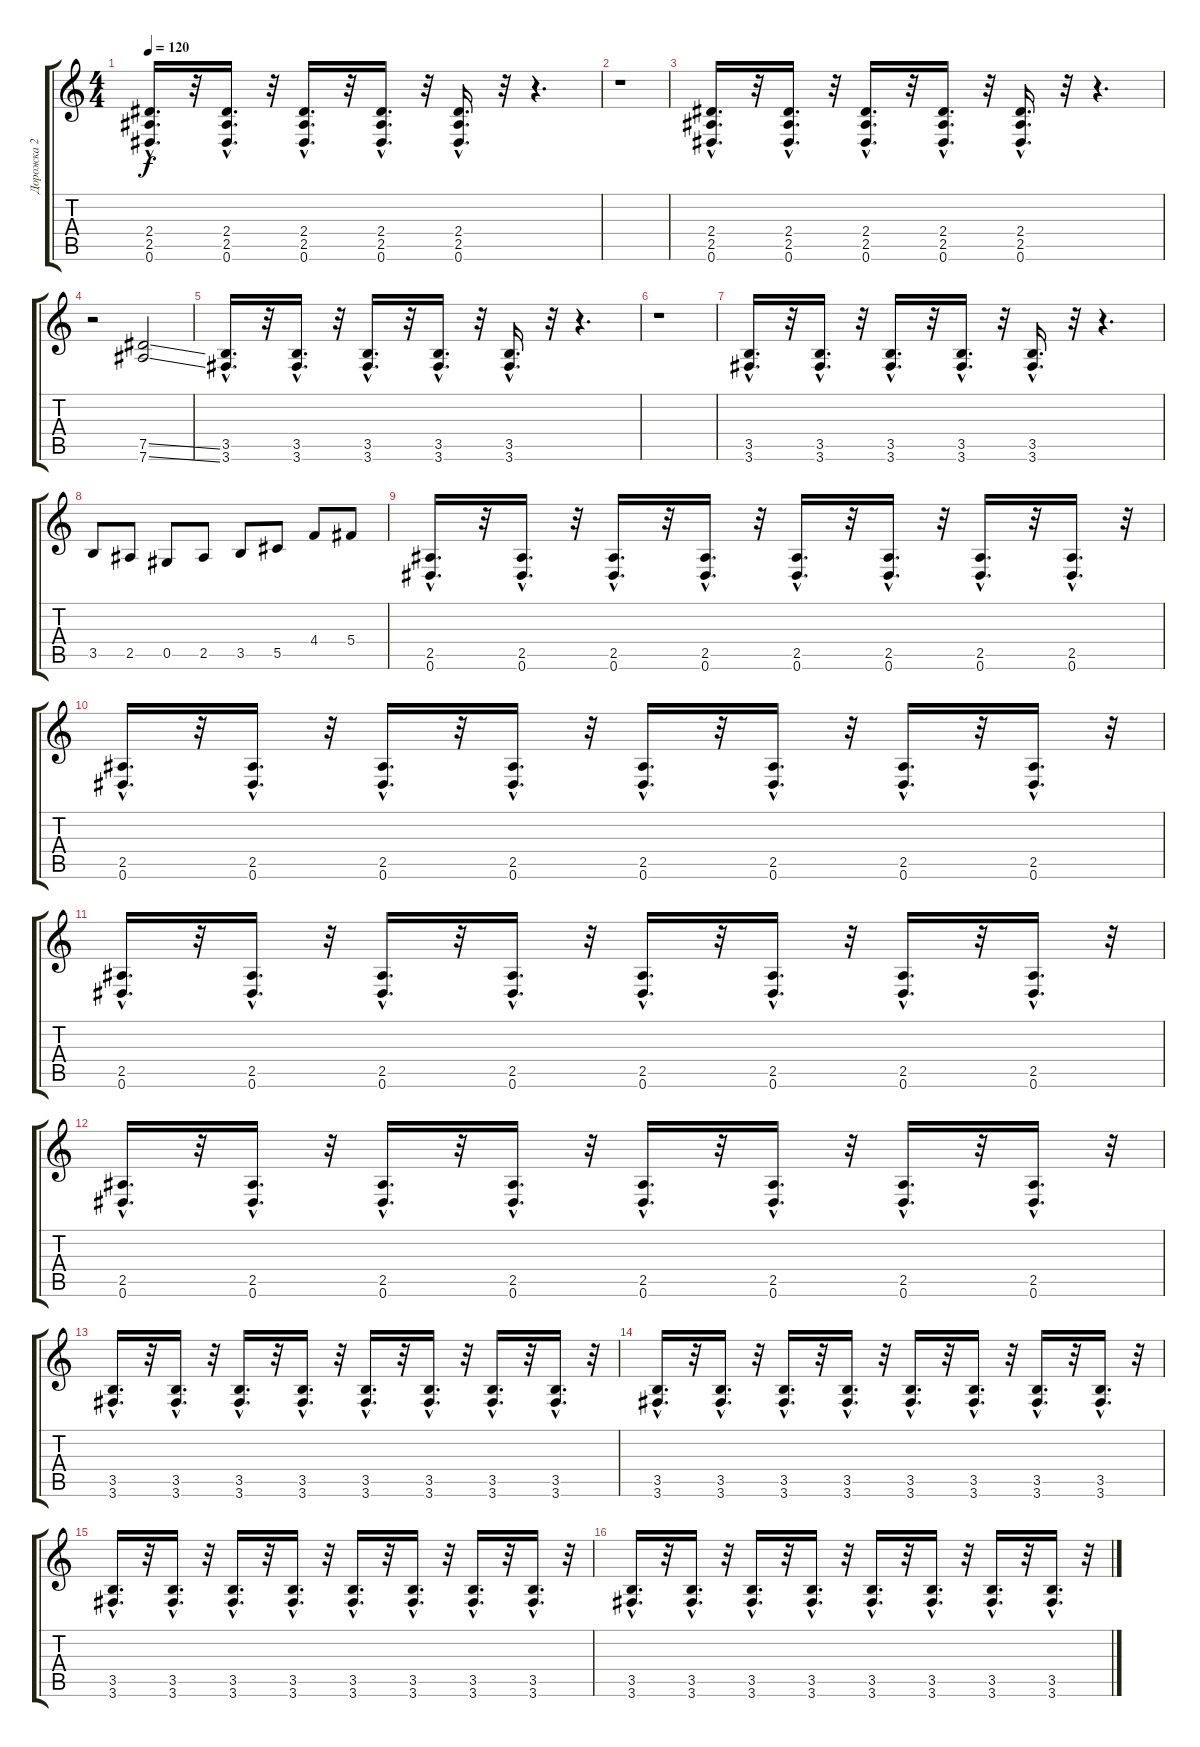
\track ("Дорожка 2" "Дорожка 2") {instrument distortionguitar}
\staff {score tabs}
\tuning (Eb4 Bb3 Gb3 Db3 Ab2 Eb2) {hide}
\ts (4 4)
\tempo 120
\clef g2
\ks c
(2.4{hac} 2.5{hac} 0.6{hac}).16{d dy f} r.32 (2.4{hac} 2.5{hac} 0.6{hac}).16{d} r.32 (2.4{hac} 2.5{hac} 0.6{hac}).16{d} r.32 (2.4{hac} 2.5{hac} 0.6{hac}).16{d} r.32 (2.4{hac} 2.5{hac} 0.6{hac}).16{d} r.32 r.4{d} |
r.1 |
(2.4{hac} 2.5{hac} 0.6{hac}).16{d} r.32 (2.4{hac} 2.5{hac} 0.6{hac}).16{d} r.32 (2.4{hac} 2.5{hac} 0.6{hac}).16{d} r.32 (2.4{hac} 2.5{hac} 0.6{hac}).16{d} r.32 (2.4{hac} 2.5{hac} 0.6{hac}).16{d} r.32 r.4{d} |
r.2 (7.5{ss} 7.6{ss}).2 |
(3.5{hac} 3.6{hac}).16{d} r.32 (3.5{hac} 3.6{hac}).16{d} r.32 (3.5{hac} 3.6{hac}).16{d} r.32 (3.5{hac} 3.6{hac}).16{d} r.32 (3.5{hac} 3.6{hac}).16{d} r.32 r.4{d} |
r.1 |
(3.5{hac} 3.6{hac}).16{d} r.32 (3.5{hac} 3.6{hac}).16{d} r.32 (3.5{hac} 3.6{hac}).16{d} r.32 (3.5{hac} 3.6{hac}).16{d} r.32 (3.5{hac} 3.6{hac}).16{d} r.32 r.4{d} |
3.5.8 2.5.8 0.5.8 2.5.8 3.5.8 5.5.8 4.4.8 5.4.8 |
(2.5{hac} 0.6{hac}).16{d} r.32 (2.5{hac} 0.6{hac}).16{d} r.32 (2.5{hac} 0.6{hac}).16{d} r.32 (2.5{hac} 0.6{hac}).16{d} r.32 (2.5{hac} 0.6{hac}).16{d} r.32 (2.5{hac} 0.6{hac}).16{d} r.32 (2.5{hac} 0.6{hac}).16{d} r.32 (2.5{hac} 0.6{hac}).16{d} r.32 |
(2.5{hac} 0.6{hac}).16{d} r.32 (2.5{hac} 0.6{hac}).16{d} r.32 (2.5{hac} 0.6{hac}).16{d} r.32 (2.5{hac} 0.6{hac}).16{d} r.32 (2.5{hac} 0.6{hac}).16{d} r.32 (2.5{hac} 0.6{hac}).16{d} r.32 (2.5{hac} 0.6{hac}).16{d} r.32 (2.5{hac} 0.6{hac}).16{d} r.32 |
(2.5{hac} 0.6{hac}).16{d} r.32 (2.5{hac} 0.6{hac}).16{d} r.32 (2.5{hac} 0.6{hac}).16{d} r.32 (2.5{hac} 0.6{hac}).16{d} r.32 (2.5{hac} 0.6{hac}).16{d} r.32 (2.5{hac} 0.6{hac}).16{d} r.32 (2.5{hac} 0.6{hac}).16{d} r.32 (2.5{hac} 0.6{hac}).16{d} r.32 |
(2.5{hac} 0.6{hac}).16{d} r.32 (2.5{hac} 0.6{hac}).16{d} r.32 (2.5{hac} 0.6{hac}).16{d} r.32 (2.5{hac} 0.6{hac}).16{d} r.32 (2.5{hac} 0.6{hac}).16{d} r.32 (2.5{hac} 0.6{hac}).16{d} r.32 (2.5{hac} 0.6{hac}).16{d} r.32 (2.5{hac} 0.6{hac}).16{d} r.32 |
(3.5{hac} 3.6{hac}).16{d} r.32 (3.5{hac} 3.6{hac}).16{d} r.32 (3.5{hac} 3.6{hac}).16{d} r.32 (3.5{hac} 3.6{hac}).16{d} r.32 (3.5{hac} 3.6{hac}).16{d} r.32 (3.5{hac} 3.6{hac}).16{d} r.32 (3.5{hac} 3.6{hac}).16{d} r.32 (3.5{hac} 3.6{hac}).16{d} r.32 |
(3.5{hac} 3.6{hac}).16{d} r.32 (3.5{hac} 3.6{hac}).16{d} r.32 (3.5{hac} 3.6{hac}).16{d} r.32 (3.5{hac} 3.6{hac}).16{d} r.32 (3.5{hac} 3.6{hac}).16{d} r.32 (3.5{hac} 3.6{hac}).16{d} r.32 (3.5{hac} 3.6{hac}).16{d} r.32 (3.5{hac} 3.6{hac}).16{d} r.32 |
(3.5{hac} 3.6{hac}).16{d} r.32 (3.5{hac} 3.6{hac}).16{d} r.32 (3.5{hac} 3.6{hac}).16{d} r.32 (3.5{hac} 3.6{hac}).16{d} r.32 (3.5{hac} 3.6{hac}).16{d} r.32 (3.5{hac} 3.6{hac}).16{d} r.32 (3.5{hac} 3.6{hac}).16{d} r.32 (3.5{hac} 3.6{hac}).16{d} r.32 |
(3.5{hac} 3.6{hac}).16{d} r.32 (3.5{hac} 3.6{hac}).16{d} r.32 (3.5{hac} 3.6{hac}).16{d} r.32 (3.5{hac} 3.6{hac}).16{d} r.32 (3.5{hac} 3.6{hac}).16{d} r.32 (3.5{hac} 3.6{hac}).16{d} r.32 (3.5{hac} 3.6{hac}).16{d} r.32 (3.5{hac} 3.6{hac}).16{d} r.32
